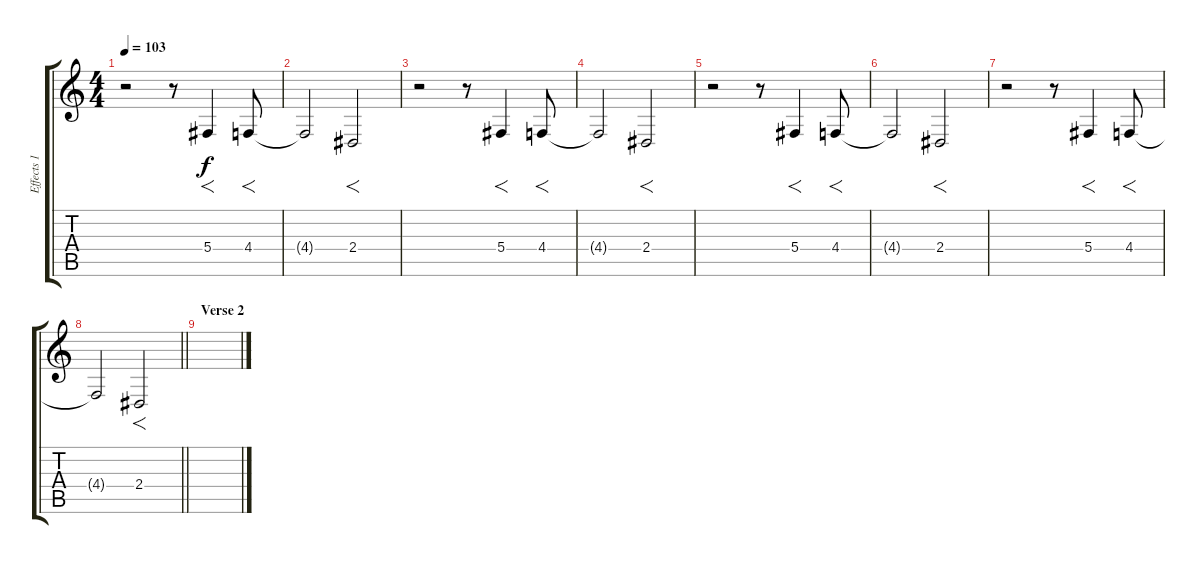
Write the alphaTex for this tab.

\track ("Effects 1" "Effects 1") {instrument stringensemble1}
\staff {score tabs}
\tuning (Eb4 Bb3 Gb3 Db3 Ab2 Eb2) {hide}
\ts (4 4)
\tempo 103
\clef g2
\ks c
r.2{dy f} r.8 5.4.4{f} 4.4.8{f} |
4.4{t}.2 2.4.2{f} |
r.2 r.8 5.4.4{f} 4.4.8{f} |
4.4{t}.2 2.4.2{f} |
r.2 r.8 5.4.4{f} 4.4.8{f} |
4.4{t}.2 2.4.2{f} |
r.2 r.8 5.4.4{f} 4.4.8{f} |
\barLineRight lightlight
4.4{t}.2 2.4.2{f} |
\section ("" "Verse 2")
